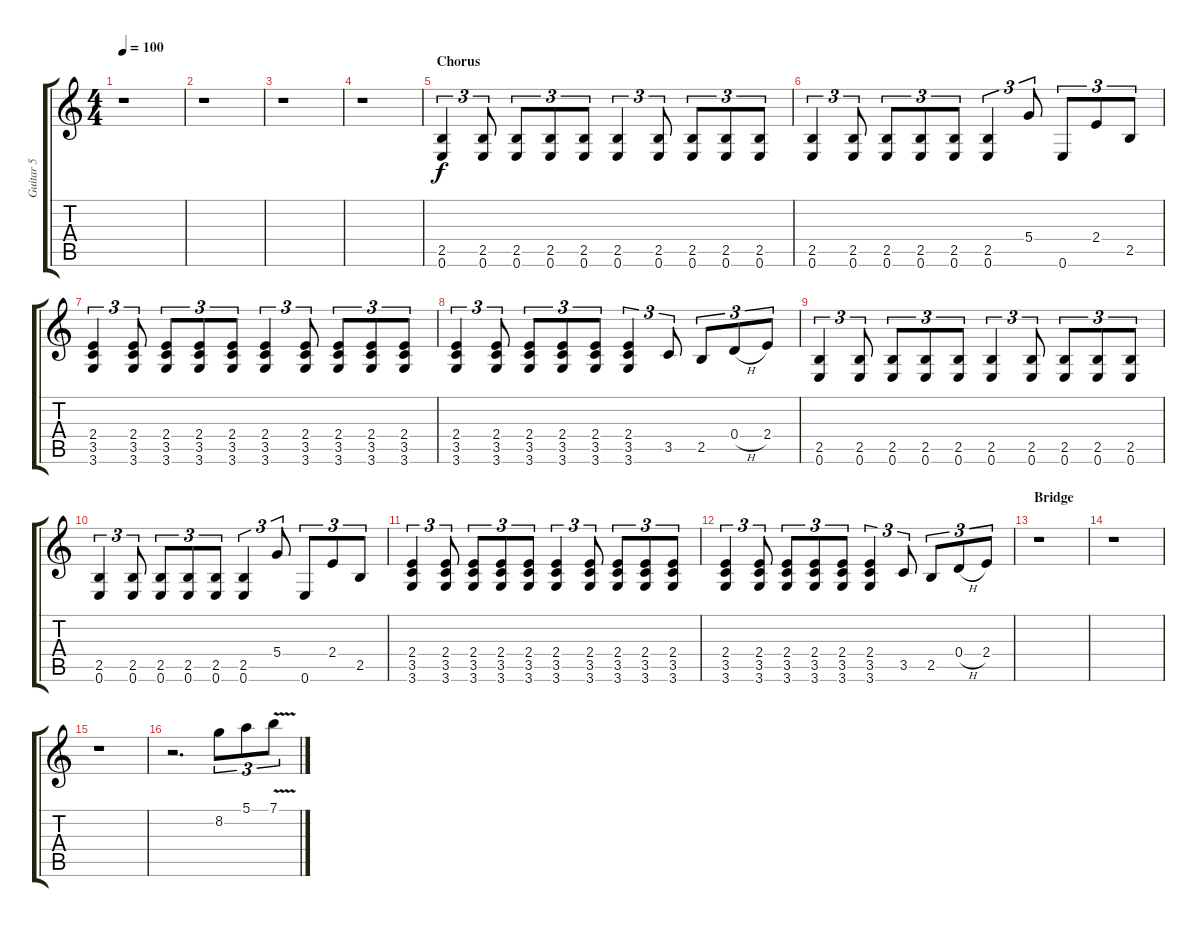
\track ("Guitar 5" "Guitar 5") {instrument distortionguitar}
\staff {score tabs}
\tuning (E4 B3 G3 D3 A2 E2) {hide}
\ts (4 4)
\tempo 100
\clef g2
\ks c
r.1{dy f} |
r.1 |
r.1 |
r.1 |
\section ("" "Chorus")
(2.5 0.6).4{tu (3 2)} (2.5 0.6).8{tu (3 2)} (2.5 0.6).8{tu (3 2)} (2.5 0.6).8{tu (3 2)} (2.5 0.6).8{tu (3 2)} (2.5 0.6).4{tu (3 2)} (2.5 0.6).8{tu (3 2)} (2.5 0.6).8{tu (3 2)} (2.5 0.6).8{tu (3 2)} (2.5 0.6).8{tu (3 2)} |
(2.5 0.6).4{tu (3 2)} (2.5 0.6).8{tu (3 2)} (2.5 0.6).8{tu (3 2)} (2.5 0.6).8{tu (3 2)} (2.5 0.6).8{tu (3 2)} (2.5 0.6).4{tu (3 2)} 5.4.8{tu (3 2)} 0.6.8{tu (3 2)} 2.4.8{tu (3 2)} 2.5.8{tu (3 2)} |
(2.4 3.5 3.6).4{tu (3 2)} (2.4 3.5 3.6).8{tu (3 2)} (2.4 3.5 3.6).8{tu (3 2)} (2.4 3.5 3.6).8{tu (3 2)} (2.4 3.5 3.6).8{tu (3 2)} (2.4 3.5 3.6).4{tu (3 2)} (2.4 3.5 3.6).8{tu (3 2)} (2.4 3.5 3.6).8{tu (3 2)} (2.4 3.5 3.6).8{tu (3 2)} (2.4 3.5 3.6).8{tu (3 2)} |
(2.4 3.5 3.6).4{tu (3 2)} (2.4 3.5 3.6).8{tu (3 2)} (2.4 3.5 3.6).8{tu (3 2)} (2.4 3.5 3.6).8{tu (3 2)} (2.4 3.5 3.6).8{tu (3 2)} (2.4 3.5 3.6).4{tu (3 2)} 3.5.8{tu (3 2)} 2.5.8{tu (3 2)} 0.4{h}.8{tu (3 2)} 2.4.8{tu (3 2)} |
(2.5 0.6).4{tu (3 2)} (2.5 0.6).8{tu (3 2)} (2.5 0.6).8{tu (3 2)} (2.5 0.6).8{tu (3 2)} (2.5 0.6).8{tu (3 2)} (2.5 0.6).4{tu (3 2)} (2.5 0.6).8{tu (3 2)} (2.5 0.6).8{tu (3 2)} (2.5 0.6).8{tu (3 2)} (2.5 0.6).8{tu (3 2)} |
(2.5 0.6).4{tu (3 2)} (2.5 0.6).8{tu (3 2)} (2.5 0.6).8{tu (3 2)} (2.5 0.6).8{tu (3 2)} (2.5 0.6).8{tu (3 2)} (2.5 0.6).4{tu (3 2)} 5.4.8{tu (3 2)} 0.6.8{tu (3 2)} 2.4.8{tu (3 2)} 2.5.8{tu (3 2)} |
(2.4 3.5 3.6).4{tu (3 2)} (2.4 3.5 3.6).8{tu (3 2)} (2.4 3.5 3.6).8{tu (3 2)} (2.4 3.5 3.6).8{tu (3 2)} (2.4 3.5 3.6).8{tu (3 2)} (2.4 3.5 3.6).4{tu (3 2)} (2.4 3.5 3.6).8{tu (3 2)} (2.4 3.5 3.6).8{tu (3 2)} (2.4 3.5 3.6).8{tu (3 2)} (2.4 3.5 3.6).8{tu (3 2)} |
(2.4 3.5 3.6).4{tu (3 2)} (2.4 3.5 3.6).8{tu (3 2)} (2.4 3.5 3.6).8{tu (3 2)} (2.4 3.5 3.6).8{tu (3 2)} (2.4 3.5 3.6).8{tu (3 2)} (2.4 3.5 3.6).4{tu (3 2)} 3.5.8{tu (3 2)} 2.5.8{tu (3 2)} 0.4{h}.8{tu (3 2)} 2.4.8{tu (3 2)} |
\section ("" "Bridge")
r.1 |
r.1 |
r.1 |
r.2{d} 8.2.8{tu (3 2)} 5.1.8{tu (3 2)} 7.1{v}.8{tu (3 2)}
